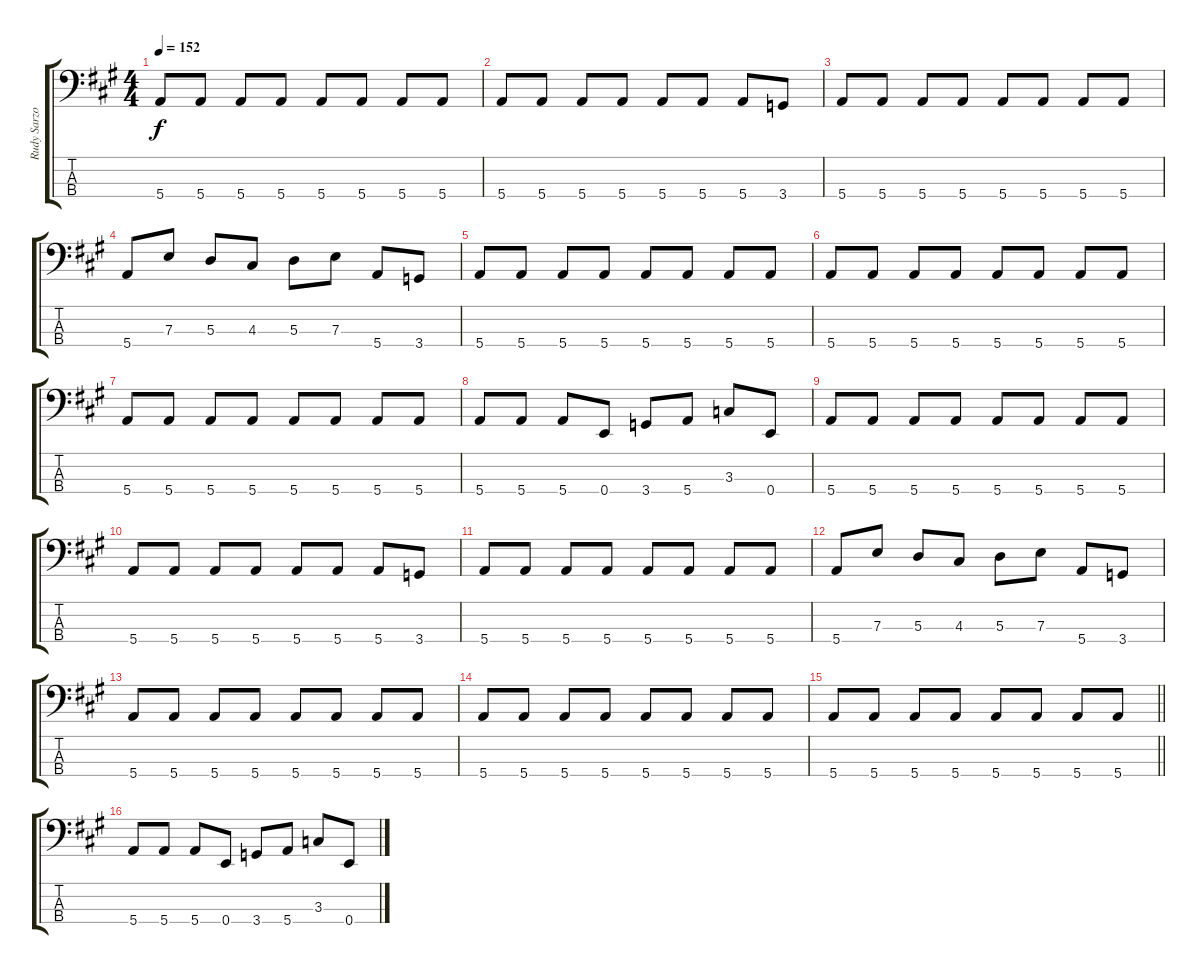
\track ("Rudy Sarzo" "Rudy Sarzo") {instrument electricbasspick}
\staff {score tabs}
\tuning (G2 D2 A1 E1) {hide}
\ts (4 4)
\tempo 152
\clef f4
\ks a
5.4.8{dy f} 5.4.8 5.4.8 5.4.8 5.4.8 5.4.8 5.4.8 5.4.8 |
5.4.8 5.4.8 5.4.8 5.4.8 5.4.8 5.4.8 5.4.8 3.4.8 |
5.4.8 5.4.8 5.4.8 5.4.8 5.4.8 5.4.8 5.4.8 5.4.8 |
5.4.8 7.3.8 5.3.8 4.3.8 5.3.8 7.3.8 5.4.8 3.4.8 |
5.4.8 5.4.8 5.4.8 5.4.8 5.4.8 5.4.8 5.4.8 5.4.8 |
5.4.8 5.4.8 5.4.8 5.4.8 5.4.8 5.4.8 5.4.8 5.4.8 |
5.4.8 5.4.8 5.4.8 5.4.8 5.4.8 5.4.8 5.4.8 5.4.8 |
5.4.8 5.4.8 5.4.8 0.4.8 3.4.8 5.4.8 3.3.8 0.4.8 |
5.4.8 5.4.8 5.4.8 5.4.8 5.4.8 5.4.8 5.4.8 5.4.8 |
5.4.8 5.4.8 5.4.8 5.4.8 5.4.8 5.4.8 5.4.8 3.4.8 |
5.4.8 5.4.8 5.4.8 5.4.8 5.4.8 5.4.8 5.4.8 5.4.8 |
5.4.8 7.3.8 5.3.8 4.3.8 5.3.8 7.3.8 5.4.8 3.4.8 |
5.4.8 5.4.8 5.4.8 5.4.8 5.4.8 5.4.8 5.4.8 5.4.8 |
5.4.8 5.4.8 5.4.8 5.4.8 5.4.8 5.4.8 5.4.8 5.4.8 |
\barLineRight lightlight
5.4.8 5.4.8 5.4.8 5.4.8 5.4.8 5.4.8 5.4.8 5.4.8 |
5.4.8 5.4.8 5.4.8 0.4.8 3.4.8 5.4.8 3.3.8 0.4.8
